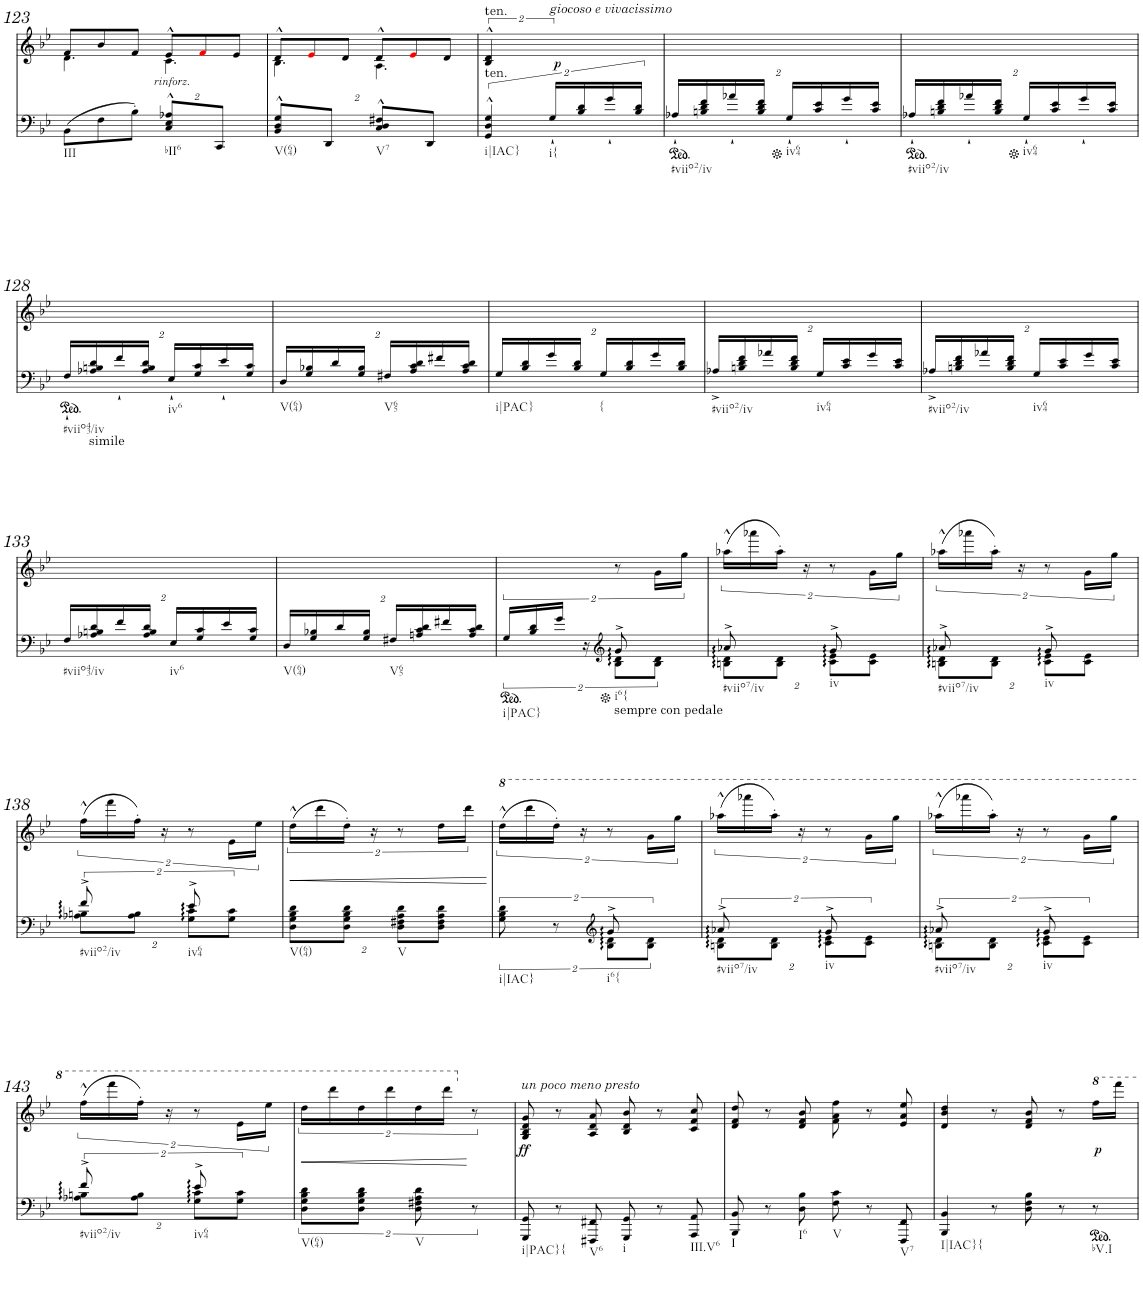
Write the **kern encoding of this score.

**kern	**kern	**dynam
*part1	*part1	*part1
*staff2	*staff1	*staff1/2
*I"Piano	*	*
*I'Pno.	*	*
!!LO:PB:g=z
*clefF4	*clefF4	*
*k[b-e-]	*k[b-e-]	*
*M6/8	*M6/8	*
=123	=123	=123
*	*^	*
!LO:TX:b:t=III	!	!	!
8BB-\L	8f/L	4.d\	.
8F\	8b-/	.	.
8B-'\J	8f/J	.	.
*Xbrackettup	*	*	*
!LO:TX:b:t=bII6	!	!	!
!	!	!	!LO:DY:b
16%3C/^^ 16%3E-/^^ 16%3A-X/^^L	8e-^^/L	4.c\	other-dynamics
.	8fi/	.	.
16%3CC/J	.	.	.
.	8e-/J	.	.
=124	=124	=124	=124
!LO:TX:b:t=V(64)	!	!	!
16%3BB-/^^ 16%3D/^^ 16%3G/^^L	8d^^/L	4.B-\	.
.	8e-i/	.	.
16%3DD/J	.	.	.
.	8d/J	.	.
!LO:TX:b:t=V7	!	!	!
16%3C/^^ 16%3D/^^ 16%3F#X/^^L	8d^^/L	4.A\	.
.	8e-i/	.	.
16%3DD/J	.	.	.
.	8d/J	.	.
*	*v	*v	*
=125	=125	=125
*brackettup	*	*
!	!LO:TX:a:t=ten.	!
!LO:TX:a:t=ten.	!	!
!LO:TX:b:t=i|IAC}	!	!
8%3GG/^^ 8%3D/^^ 8%3G/^^	8%3B-/^^ 8%3d/^^	.
!	!LO:TX:a:i:t=giocoso e vivacissimo	!
!LO:TX:b:t=i{	!	!
!	!	!LO:DY:a=2
32%3G`/LL	8%3ryy	p
32%3B-/ 32%3d/	.	.
32%3g`/	.	.
32%3B-/ 32%3d/JJ	.	.
=126	=126	=126
*Xbrackettup	*	*
*	*^	*
!LO:TX:b:t=#viio2/iv	!	!	!
32%3A-X`/LL	2.ryy	2.ryy	.
32%3Bn/ 32%3d/ 32%3f/	.	.	.
32%3a-X`/	.	.	.
32%3B/ 32%3d/ 32%3f/JJ	.	.	.
!LO:TX:b:t=iv64	!	!	!
32%3G`/LL	.	.	.
32%3c/ 32%3e-/	.	.	.
32%3g`/	.	.	.
32%3c/ 32%3e-/JJ	.	.	.
=127	=127	=127	=127
!LO:TX:b:t=#viio2/iv	!	!	!
32%3A-X`/LL	2.ryy	2.ryy	.
32%3Bn/ 32%3d/ 32%3f/	.	.	.
32%3a-X`/	.	.	.
32%3B/ 32%3d/ 32%3f/JJ	.	.	.
!LO:TX:b:t=iv64	!	!	!
32%3G`/LL	.	.	.
32%3c/ 32%3e-/	.	.	.
32%3g`/	.	.	.
32%3c/ 32%3e-/JJ	.	.	.
!!LO:LB:g=z	!!
=128	=128	=128	=128
!LO:TX:b:t=simile	!	!	!
!LO:TX:b:t=#viio43/iv	!	!	!
32%3F`/LL	2.ryy	2.ryy	.
32%3A-X/ 32%3Bn/ 32%3d/	.	.	.
32%3f`/	.	.	.
32%3A-/ 32%3B/ 32%3d/JJ	.	.	.
!LO:TX:b:t=iv6	!	!	!
32%3E-`/LL	.	.	.
32%3G/ 32%3c/	.	.	.
32%3e-`/	.	.	.
32%3G/ 32%3c/JJ	.	.	.
=129	=129	=129	=129
!LO:TX:b:t=V(64)	!	!	!
32%3D/LL	2.ryy	2.ryy	.
32%3G/ 32%3B-X/	.	.	.
32%3d/	.	.	.
32%3G/ 32%3B-/JJ	.	.	.
!LO:TX:b:t=V65	!	!	!
32%3F#X/LL	.	.	.
32%3A/ 32%3c/ 32%3d/	.	.	.
32%3f#X/	.	.	.
32%3A/ 32%3c/ 32%3d/JJ	.	.	.
=130	=130	=130	=130
!LO:TX:b:t=i|PAC}	!	!	!
32%3G/LL	2.ryy	2.ryy	.
32%3B-/ 32%3d/	.	.	.
32%3g/	.	.	.
32%3B-/ 32%3d/JJ	.	.	.
!LO:TX:b:t={	!	!	!
32%3G/LL	.	.	.
32%3B-/ 32%3d/	.	.	.
32%3g/	.	.	.
32%3B-/ 32%3d/JJ	.	.	.
=131	=131	=131	=131
!LO:TX:b:t=#viio2/iv	!	!	!
32%3A-X^/LL	2.ryy	2.ryy	.
32%3Bn/ 32%3d/ 32%3f/	.	.	.
32%3a-X/	.	.	.
32%3B/ 32%3d/ 32%3f/JJ	.	.	.
!LO:TX:b:t=iv64	!	!	!
32%3G/LL	.	.	.
32%3c/ 32%3e-/	.	.	.
32%3g/	.	.	.
32%3c/ 32%3e-/JJ	.	.	.
=132	=132	=132	=132
!LO:TX:b:t=#viio2/iv	!	!	!
32%3A-X^/LL	2.ryy	2.ryy	.
32%3Bn/ 32%3d/ 32%3f/	.	.	.
32%3a-X/	.	.	.
32%3B/ 32%3d/ 32%3f/JJ	.	.	.
!LO:TX:b:t=iv64	!	!	!
32%3G/LL	.	.	.
32%3c/ 32%3e-/	.	.	.
32%3g/	.	.	.
32%3c/ 32%3e-/JJ	.	.	.
!!LO:LB:g=z	!!
=133	=133	=133	=133
!LO:TX:b:t=#viio43/iv	!	!	!
32%3F/LL	2.ryy	2.ryy	.
32%3A-X/ 32%3Bn/ 32%3d/	.	.	.
32%3f/	.	.	.
32%3A-/ 32%3B/ 32%3d/JJ	.	.	.
!LO:TX:b:t=iv6	!	!	!
32%3E-/LL	.	.	.
32%3G/ 32%3c/	.	.	.
32%3e-/	.	.	.
32%3G/ 32%3c/JJ	.	.	.
=134	=134	=134	=134
!LO:TX:b:t=V(64)	!	!	!
32%3D/LL	2.ryy	2.ryy	.
32%3G/ 32%3B-X/	.	.	.
32%3d/	.	.	.
32%3G/ 32%3B-/JJ	.	.	.
!LO:TX:b:t=V65	!	!	!
32%3F#X/LL	.	.	.
32%3An/ 32%3c/ 32%3d/	.	.	.
32%3f#X/	.	.	.
32%3A/ 32%3c/ 32%3d/JJ	.	.	.
=135	=135	=135	=135
*^	*	*	*
*Xtuplet	*tuplet	*	*	*
*	*brackettup	*	*	*
!LO:TX:b:t=i|PAC}	!	!	!	!
32%3G/LL	8%3ryy	8%3ryy	2.ryy	.
32%3B-/ 32%3d/	.	.	.	.
32%3g/JJ	.	.	.	.
32%3r	.	.	.	.
*clefG2	*	*	*	*
!LO:TX:b:t=sempre con pedale	!	!	!	!
!LO:TX:b:t=i6{	!	!	!	!
16%3g^/	16%3B-\ 16%3d\L	16%3r	.	.
16%3ryy	16%3B-\ 16%3d\J	32%3g\LL	.	.
.	.	32%3gg\JJ	.	.
=136	=136	=136	=136	=136
*Xtuplet	*tuplet	*	*	*
*	*Xbrackettup	*	*	*
!LO:TX:b:t=#viio7/iv	!	!	!	!
16%3a-X^/	16%3Bn\ 16%3d\L	(32%3aa-X^^\LL	2.ryy	.
.	.	32%3aaa-X\	.	.
16%3ryy	16%3B\ 16%3d\J	32%3aa-'\JJ)	.	.
.	.	32%3r	.	.
!LO:TX:b:t=iv	!	!	!	!
16%3g^/	16%3c\ 16%3e-\L	16%3r	.	.
16%3ryy	16%3c\ 16%3e-\J	32%3g\LL	.	.
.	.	32%3gg\JJ	.	.
=137	=137	=137	=137	=137
*Xtuplet	*tuplet	*	*	*
!LO:TX:b:t=#viio7/iv	!	!	!	!
16%3a-X^/	16%3Bn\ 16%3d\L	(32%3aa-X^^\LL	2.ryy	.
.	.	32%3aaa-X\	.	.
16%3ryy	16%3B\ 16%3d\J	32%3aa-'\JJ)	.	.
.	.	32%3r	.	.
!LO:TX:b:t=iv	!	!	!	!
16%3g^/	16%3c\ 16%3e-\L	16%3r	.	.
16%3ryy	16%3c\ 16%3e-\J	32%3g\LL	.	.
.	.	32%3gg\JJ	.	.
!!LO:LB:g=z	!!
=138	=138	=138	=138	=138
*brackettup	*Xbrackettup	*	*	*
!LO:TX:b:t=#viio2/iv	!	!	!	!
16%3f^/	16%3A-X\ 16%3Bn\L	(32%3ff^^\LL	2.ryy	.
.	.	32%3fff\	.	.
16%3ryy	16%3A-\ 16%3B\J	32%3ff'\JJ)	.	.
.	.	32%3r	.	.
!LO:TX:b:t=iv64	!	!	!	!
16%3e-^/	16%3G\ 16%3c\L	16%3r	.	.
16%3ryy	16%3G\ 16%3c\J	32%3e-\LL	.	.
.	.	32%3ee-\JJ	.	.
*v	*v	*	*	*
=139	=139	=139	=139
!LO:TX:b:t=V(64)	!	!	!
!	!	!	!LO:HP:b
16%3D\ 16%3G\ 16%3B-\ 16%3d\L	(32%3dd^^\LL	2.ryy	<
.	32%3ddd\	.	.
16%3D\ 16%3G\ 16%3B-\ 16%3d\J	32%3dd'\JJ)	.	.
.	32%3r	.	.
!LO:TX:b:t=V	!	!	!
16%3D\ 16%3F#X\ 16%3A\ 16%3d\L	16%3r	.	.
16%3D\ 16%3F#\ 16%3A\ 16%3d\J	32%3dd\LL	.	.
.	32%3ddd\JJ	.	.
*	*v	*v	*
.	.	[
=140	=140	=140
*brackettup	*	*
*^	*^	*
!LO:TX:b:t=i|IAC}	!	!	!	!
16%3G\ 16%3B-\ 16%3d\	8%3ryy	(32%3ddd^^\LL	2.ryy	.
.	.	32%3dddd\	.	.
16%3r	.	32%3ddd'\JJ)	.	.
.	.	32%3r	.	.
*clefG2	*	*	*	*
!LO:TX:b:t=i6{	!	!	!	!
16%3g^/	16%3B-\ 16%3d\L	16%3r	.	.
16%3ryy	16%3B-\ 16%3d\J	32%3gg\LL	.	.
.	.	32%3ggg\JJ	.	.
=141	=141	=141	=141	=141
*	*Xbrackettup	*	*	*
!LO:TX:b:t=#viio7/iv	!	!	!	!
16%3a-X^/	16%3Bn\ 16%3d\L	(32%3aaa-X^^\LL	2.ryy	.
.	.	32%3aaaa-X\	.	.
16%3ryy	16%3B\ 16%3d\J	32%3aaa-'\JJ)	.	.
.	.	32%3r	.	.
!LO:TX:b:t=iv	!	!	!	!
16%3g^/	16%3c\ 16%3e-\L	16%3r	.	.
16%3ryy	16%3c\ 16%3e-\J	32%3gg\LL	.	.
.	.	32%3ggg\JJ	.	.
=142	=142	=142	=142	=142
*brackettup	*Xbrackettup	*	*	*
!LO:TX:b:t=#viio7/iv	!	!	!	!
16%3a-X^/	16%3Bn\ 16%3d\L	(32%3aaa-X^^\LL	2.ryy	.
.	.	32%3aaaa-X\	.	.
16%3ryy	16%3B\ 16%3d\J	32%3aaa-'\JJ)	.	.
.	.	32%3r	.	.
!LO:TX:b:t=iv	!	!	!	!
16%3g^/	16%3c\ 16%3e-\L	16%3r	.	.
16%3ryy	16%3c\ 16%3e-\J	32%3gg\LL	.	.
.	.	32%3ggg\JJ	.	.
!!LO:LB:g=z	!!
=143	=143	=143	=143	=143
*brackettup	*Xbrackettup	*	*	*
!LO:TX:b:t=#viio2/iv	!	!	!	!
16%3f^/	16%3A-X\ 16%3Bn\L	(32%3fff^^\LL	2.ryy	.
.	.	32%3ffff\	.	.
16%3ryy	16%3A-\ 16%3B\J	32%3fff'\JJ)	.	.
.	.	32%3r	.	.
!LO:TX:b:t=iv64	!	!	!	!
16%3e-^/	16%3G\ 16%3c\L	16%3r	.	.
16%3ryy	16%3G\ 16%3c\J	32%3ee-\LL	.	.
.	.	32%3eee-\JJ	.	.
*v	*v	*	*	*
=144	=144	=144	=144
*brackettup	*	*	*
!LO:TX:b:t=V(64)	!	!	!
!	!	!	!LO:HP:b
16%3D\ 16%3G\ 16%3B-\ 16%3d\L	32%3ddd\LL	2.ryy	<
.	32%3dddd\	.	.
16%3D\ 16%3G\ 16%3B-\ 16%3d\J	32%3ddd\	.	.
.	32%3dddd\	.	.
!LO:TX:b:t=V	!	!	!
16%3D\ 16%3F#X\ 16%3A\ 16%3d\	32%3ddd\	.	.
.	32%3dddd\JJ	.	.
16%3r	16%3r	.	[
=145	=145	=145	=145
!	!LO:TX:a:i:t=un poco meno presto	!	!
!LO:TX:b:t=i|PAC}{	!	!	!
!	!	!	!LO:DY:b
8GGG/ 8GG/	8G/ 8B-/ 8d/ 8g/	2.ryy	ff
8r	8r	.	.
!LO:TX:b:t=V6	!	!	!
8FFF#X/ 8FF#X/	8A/ 8d/ 8a/	.	.
!LO:TX:b:t=i	!	!	!
8GGG/ 8GG/	8B-/ 8d/ 8b-/	.	.
8r	8r	.	.
!LO:TX:b:t=III.V6	!	!	!
8AAA/ 8AA/	8c/ 8f/ 8cc/	.	.
=146	=146	=146	=146
!LO:TX:b:t=I	!	!	!
8BBB-/ 8BB-/	8d/ 8f/ 8dd/	2.ryy	.
8r	8r	.	.
!LO:TX:b:t=I6	!	!	!
8D\ 8B-\	8d/ 8f/ 8b-/	.	.
!LO:TX:b:t=V	!	!	!
8F\ 8c\	8f\ 8a\ 8ff\	.	.
8r	8r	.	.
!LO:TX:b:t=V7	!	!	!
8FFF/ 8FF/	8e-/ 8a/ 8ee-/	.	.
=147	=147	=147	=147
!LO:TX:b:t=I|IAC}{	!	!	!
4BBB-/ 4BB-/	4d/ 4b-/ 4dd/	2.ryy	.
8r	8r	.	.
8D\ 8F\ 8B-\	8d/ 8f/ 8b-/	.	.
8r	8r	.	.
!LO:TX:b:t=bV.I	!	!	!
!	!	!	!LO:DY:b
8r	16fff\LL	.	p
.	16ffff\JJ	.	.
*	*v	*v	*
=	=	=
*-	*-	*-
